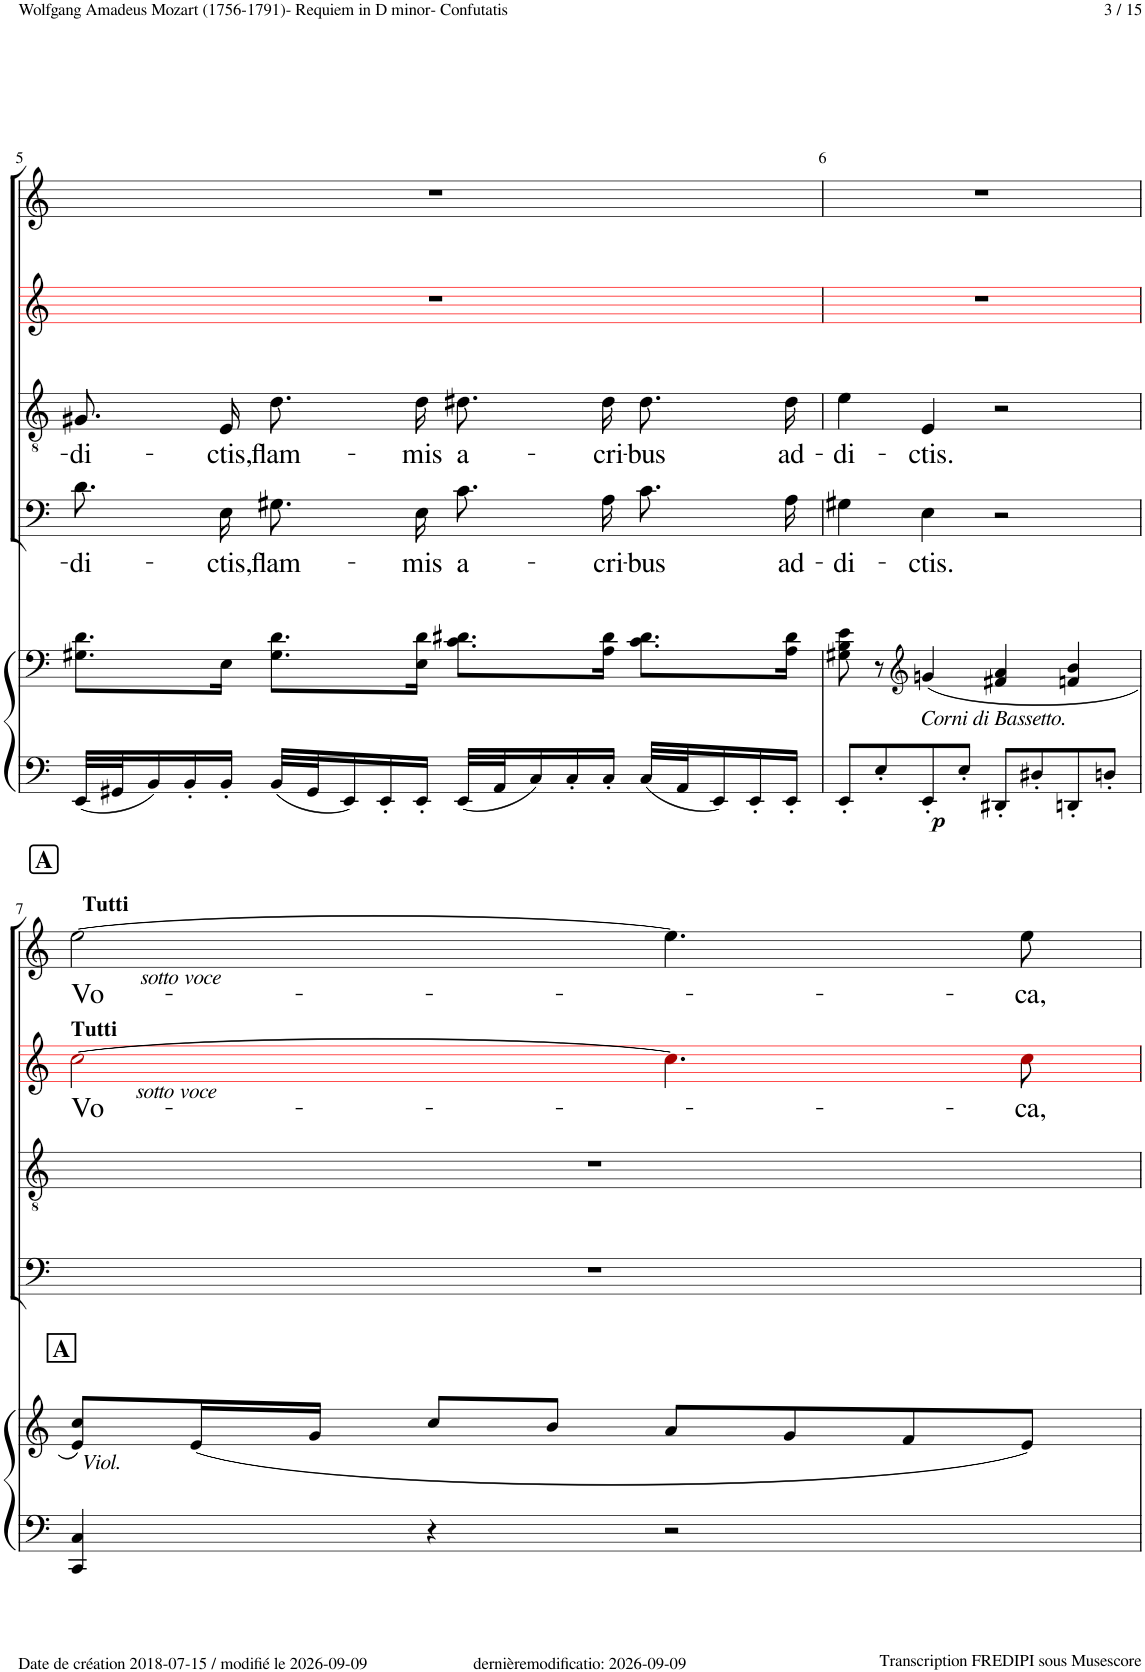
**kern	**kern	**dynam	**kern	**text	**kern	**text	**kern	**text	**kern	**text
*part5	*part5	*part5	*part4	*part4	*part3	*part3	*part2	*part2	*part1	*part1
*staff6	*staff5	*staff5/6	*staff4	*staff4	*staff3	*staff3	*staff2	*staff2	*staff1	*staff1
*I"Piano	*	*	*I"Bass	*	*I"Tenor	*	*I"Alto	*	*I"Soprano	*
*I'Pno	*	*	*	*	*	*	*	*	*	*
!!LO:PB:g=z
*clefF4	*clefF4	*	*clefF4	*	*clefGv2	*	*clefG2	*	*clefG2	*
*	*	*	*	*	*	*	*ITrd1c2	*	*	*
*k[]	*k[]	*	*k[]	*	*k[]	*	*k[]	*	*k[]	*
*M4/4	*M4/4	*	*M4/4	*	*M4/4	*	*M4/4	*	*M4/4	*
*met(c)	*met(c)	*	*met(c)	*	*met(c)	*	*met(c)	*	*met(c)	*
=5	=5	=5	=5	=5	=5	=5	=5	=5	=5	=5
!	!	!	!	!LO:LY:b	!	!LO:LY:b	!	!	!	!
32EE/LLL	8.G#X\ 8.d\L	.	8.d!\L	-di-	8.G#X!/L	-di-	1r	.	1r	.
32GG#X/J	.	.	.	.	.	.	.	.	.	.
16BB/	.	.	.	.	.	.	.	.	.	.
16BB'/	.	.	.	.	.	.	.	.	.	.
!	!	!	!	!LO:LY:b	!	!LO:LY:b	!	!	!	!
16BB'/JJ	16E\Jk	.	16E!\Jk	-ctis,	16E!/Jk	-ctis,	.	.	.	.
!	!	!	!	!LO:LY:b	!	!LO:LY:b	!	!	!	!
32BB/LLL	8.G#\ 8.d\L	.	8.G#X!\L	flam-	8.d!\L	flam-	.	.	.	.
32GG#/J	.	.	.	.	.	.	.	.	.	.
16EE/	.	.	.	.	.	.	.	.	.	.
16EE'/	.	.	.	.	.	.	.	.	.	.
!	!	!	!	!LO:LY:b	!	!LO:LY:b	!	!	!	!
16EE'/JJ	16E\ 16d\Jk	.	16E!\Jk	-mis	16d!\Jk	-mis	.	.	.	.
!	!	!	!	!LO:LY:b	!	!LO:LY:b	!	!	!	!
32EE/LLL	8.c\ 8.d#X\L	.	8.c!\L	a-	8.d#X!\L	a-	.	.	.	.
32AA/J	.	.	.	.	.	.	.	.	.	.
16C/	.	.	.	.	.	.	.	.	.	.
16C'/	.	.	.	.	.	.	.	.	.	.
!	!	!	!	!LO:LY:b	!	!LO:LY:b	!	!	!	!
16C'/JJ	16A\ 16d#\Jk	.	16A!\Jk	-cri-	16d#!\Jk	-cri-	.	.	.	.
!	!	!	!	!LO:LY:b	!	!LO:LY:b	!	!	!	!
32C/LLL	8.c\ 8.d#\L	.	8.c!\L	-bus	8.d#!\L	-bus	.	.	.	.
32AA/J	.	.	.	.	.	.	.	.	.	.
16EE/	.	.	.	.	.	.	.	.	.	.
16EE'/	.	.	.	.	.	.	.	.	.	.
!	!	!	!	!LO:LY:b	!	!LO:LY:b	!	!	!	!
16EE'/JJ	16A\ 16d#\Jk	.	16A!\Jk	ad-	16d#!\Jk	ad-	.	.	.	.
=6	=6	=6	=6	=6	=6	=6	=6	=6	=6	=6
!	!	!	!	!LO:LY:b	!	!LO:LY:b	!	!	!	!
8EE'/L	8G#X\ 8B\ 8e\	.	4G#X!\	-di-	4e!\	-di-	1r	.	1r	.
8E'/	8r	.	.	.	.	.	.	.	.	.
*	*clefG2	*	*	*	*	*	*	*	*	*
!	!LO:TX:b:i:t=Corni di Bassetto.	!	!	!	!	!	!	!	!	!
!	!	!LO:DY:b=2	!	!LO:LY:b	!	!LO:LY:b	!	!	!	!
8EE'/	(4gn/	p	4E!\	-ctis.	4E!/	-ctis.	.	.	.	.
8E'/J	.	.	.	.	.	.	.	.	.	.
8DD#X'/L	4f#X/ 4a/	.	2r	.	2r	.	.	.	.	.
8D#X'/	.	.	.	.	.	.	.	.	.	.
8DDn'/	4fn/ 4b/	.	.	.	.	.	.	.	.	.
8Dn'/J	.	.	.	.	.	.	.	.	.	.
!!LO:LB:g=z
!!LO:REH:place=s1:a:B:cj:fs=14:t=A
=7	=7	=7	=7	=7	=7	=7	=7	=7	=7	=7
!	!	!	!	!	!	!	!	!	!LO:TX:a:B:t=Tutti	!
!	!	!	!	!	!	!	!	!	!LO:TX:b:i:t=sotto voce	!
!	!	!	!	!	!	!	!LO:TX:a:B:t=Tutti	!	!	!
!	!	!	!	!	!	!	!LO:TX:b:i:t=sotto voce	!	!	!
!	!LO:TX:a:B:t=A	!	!	!	!	!	!	!	!	!
!	!LO:TX:b:i:t=Viol.	!	!	!	!	!	!	!	!	!
!	!	!	!	!	!	!	!	!LO:LY:b	!	!LO:LY:b
4CC/ 4C/	8e/ 8cc/L)	.	1r	.	1r	.	[2cc!i\	Vo-	[2ee!\	Vo-
.	(16e/L	.	.	.	.	.	.	.	.	.
.	16g/JJ	.	.	.	.	.	.	.	.	.
4r	8cc/L	.	.	.	.	.	.	.	.	.
.	8b/J	.	.	.	.	.	.	.	.	.
2r	8a/L	.	.	.	.	.	4.cc!i\]	.	4.ee!\]	.
.	8g/	.	.	.	.	.	.	.	.	.
.	8f/	.	.	.	.	.	.	.	.	.
!	!	!	!	!	!	!	!	!LO:LY:b	!	!LO:LY:b
.	8e/J)	.	.	.	.	.	8cc'~!i\	-ca,	8ee'~!\	-ca,
=	=	=	=	=	=	=	=	=	=	=
*-	*-	*-	*-	*-	*-	*-	*-	*-	*-	*-
